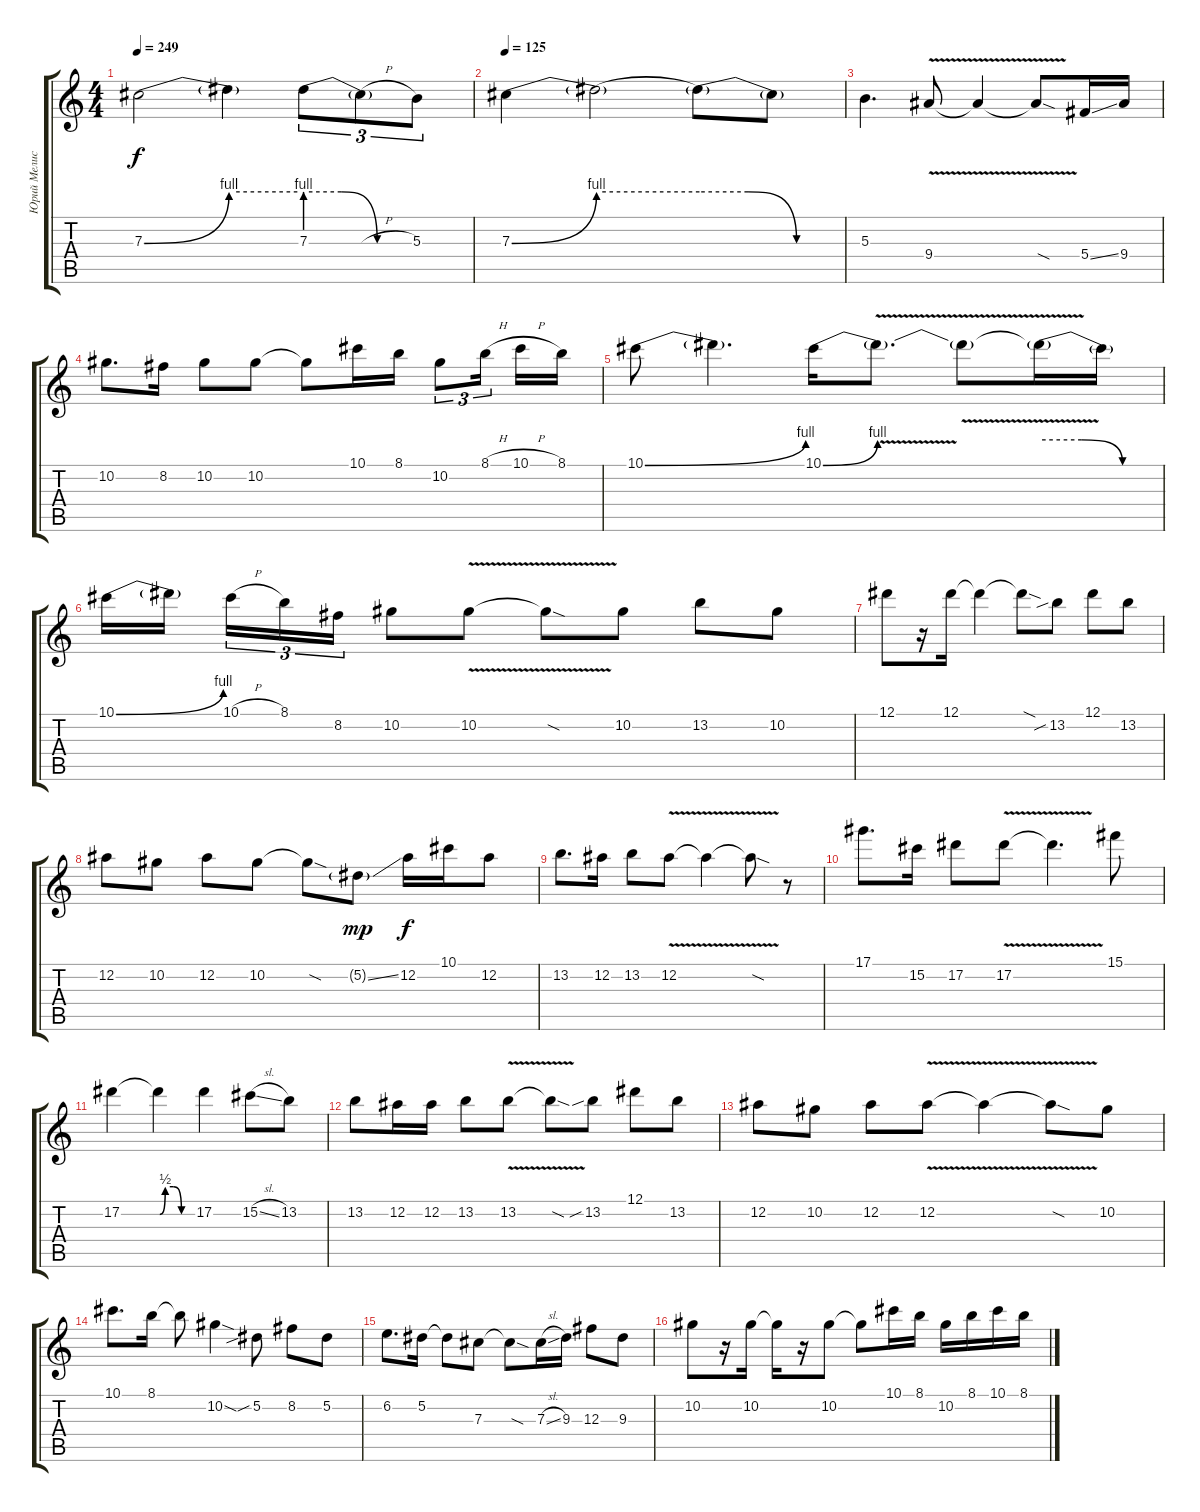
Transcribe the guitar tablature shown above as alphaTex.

\track ("Юрий Мелисов" "Юрий Мелис") {instrument distortionguitar}
\staff {score tabs}
\tuning (Eb4 Bb3 Gb3 Db3 Ab2 Eb2) {hide}
\ts (4 4)
\tempo 249
\clef g2
\ks c
7.3{be (bend 0 0 60 4)}.2{dy f} 7.3{be (hold 0 4 60 4) t}.4 7.3{be (custom 0 4 20 4 40 0 60 0)}.8{tu (3 2)} 7.3{h t}.8{tu (3 2)} 5.3.8{tu (3 2)} |
\tempo 125
7.3{be (bend 0 0 60 4)}.4 7.3{be (hold 0 4 60 4) t}.2 7.3{be (custom 0 4 20 4 40 0 60 0) t}.8 7.3{t}.8 |
5.3.4{d} 9.4{v}.8 9.4{v t}.4 9.4{sod t}.8 5.4{ss}.16 9.4.16 |
10.2.8{d} 8.2.16 10.2.8 10.2.8 10.2{t}.8 10.1.16 8.1.16 10.2.8{tu (3 2)} 8.1{h}.16{tu (3 2) beam splitsecondary} 10.1{h}.16 8.1.16 |
10.1{be (bend 0 0 60 4)}.8 10.1{t}.4{d} 10.1{be (bend 0 0 60 4)}.16 10.1{v t}.8{d} 10.1{v t}.8 10.1{be (custom 0 4 20 4 40 0 60 0) t}.16 10.1{t}.16 |
10.1{be (bend 0 0 60 4)}.16 10.1{t}.16{beam splitsecondary} 10.1{h}.16{tu (3 2)} 8.1.16{tu (3 2)} 8.2.16{tu (3 2)} 10.2.8 10.2{v}.8 10.2{sod t}.8 10.2.8 13.2.8 10.2.8 |
12.1.8 r.16 12.1.16 12.1{t}.4 12.1{sod t}.8 13.2{sib}.8 12.1.8 13.2.8 |
12.2.8 10.2.8 12.2.8 10.2.8 10.2{sod t}.8 5.2{ss g}.8{dy mp} 12.2.16{dy f} 10.1.16 12.2.8 |
13.2.8{d} 12.2.16 13.2.8 12.2{v}.8 12.2{v t}.4 12.2{sod t}.8 r.8 |
17.1.8{d} 15.2.16 17.2.8 17.2{v}.8 17.2{v t}.4{d} 15.1.8 |
17.2.4 17.2{be (custom 0 0 10 2 25 2 40 0 60 0) t}.4 17.2.4 15.2{sl}.8 13.2.8 |
13.2.8 12.2.16 12.2.16 13.2.8 13.2{v}.8 13.2{sod t}.8 13.2{sib}.8 12.1.8 13.2.8 |
12.2.8 10.2.8 12.2.8 12.2{v}.8 12.2{v t}.4 12.2{sod t}.8 10.2.8 |
10.1.8{d} 8.1.16 8.1{t}.8 10.2{sod}.4 5.2{sib}.8 8.2.8 5.2.8 |
6.2.8{d} 5.2.16 5.2{t}.8 7.3.8 7.3{sod t}.8 7.3{sl}.16 9.3.16 12.3.8 9.3.8 |
10.2.8 r.16 10.2.16 10.2{t}.16 r.16 10.2.8 10.2{t}.8 10.1.16 8.1.16 10.2.16 8.1.16 10.1.16 8.1.16
